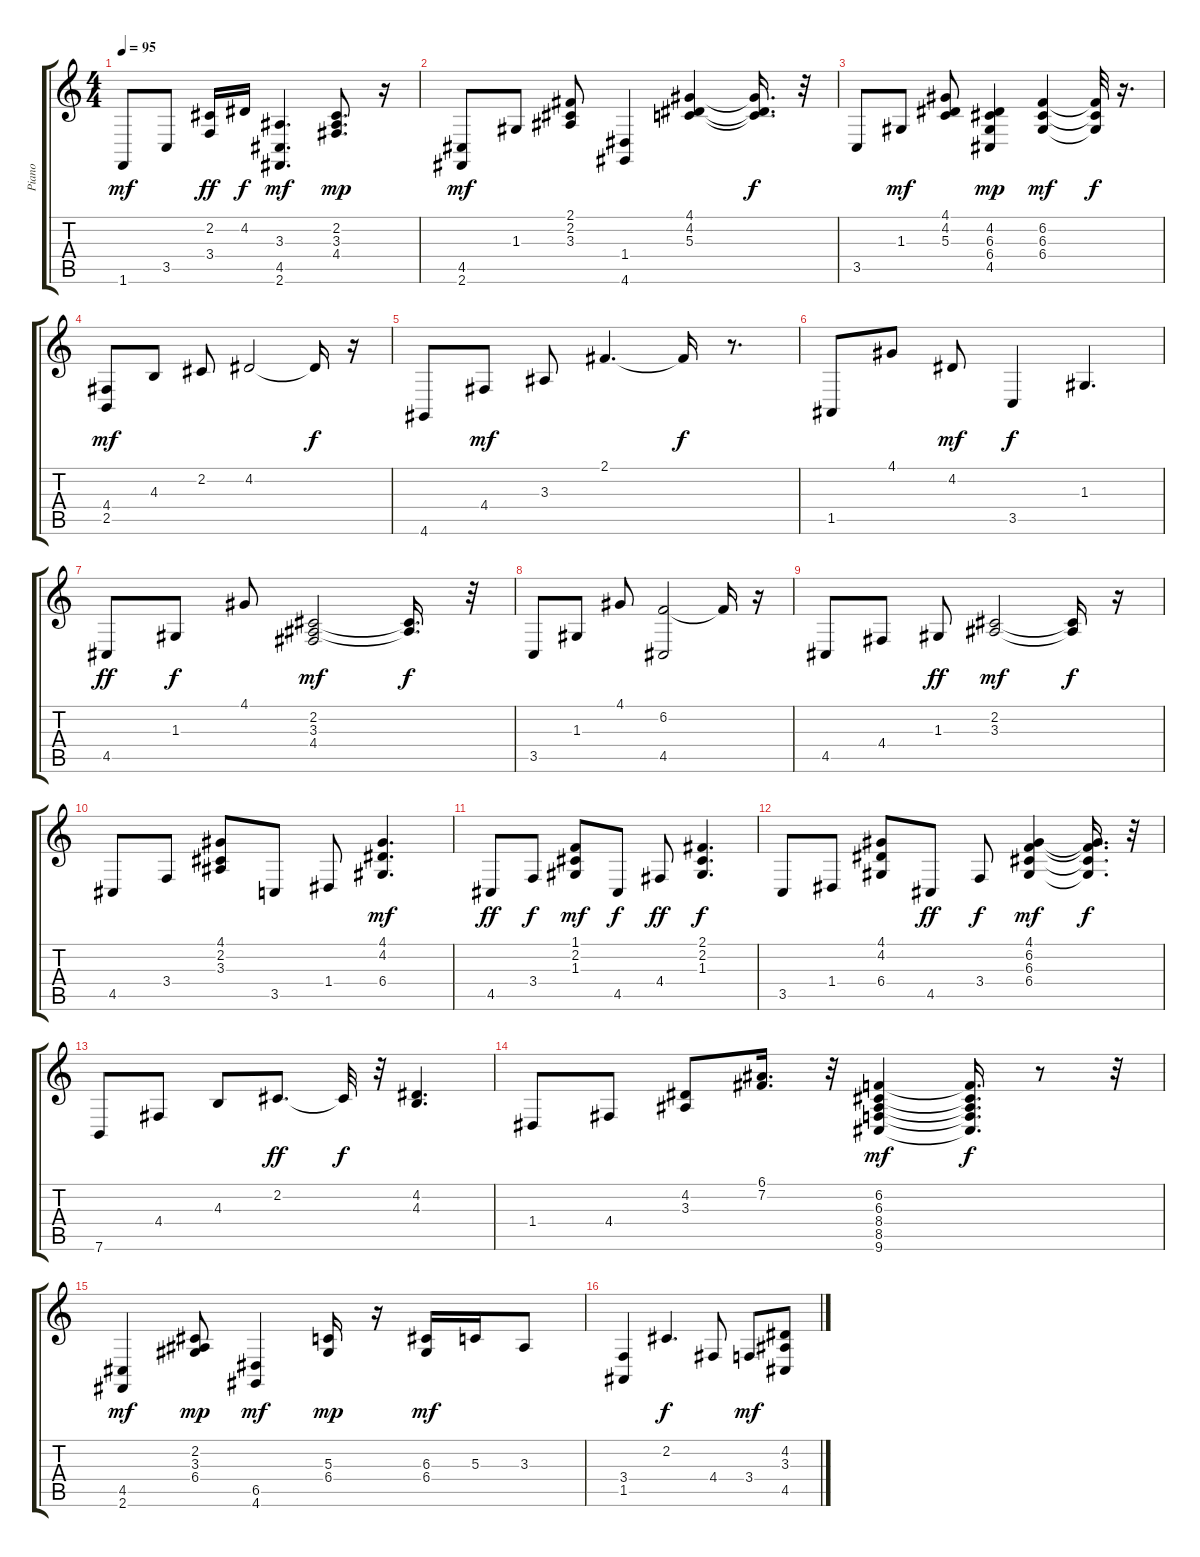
\track ("Piano" "Piano") {instrument electricpiano2}
\staff {score tabs}
\tuning (E4 B3 G3 D3 A2 E2) {hide}
\ts (4 4)
\tempo 95
\clef g2
\ks c
1.6.8{dy mf} 3.5.8 (2.2 3.4).16{dy ff} 4.2.16{dy f} (3.3 4.5 2.6).4{d dy mf} (2.2 3.3 4.4).8{d dy mp} r.16 |
(4.5 2.6).8{dy mf} 1.3.8 (2.1 2.2 3.3).8 (1.4 4.6).4 (4.1 4.2 5.3).4 (4.1{t} 4.2{t} 5.3{t}).16{d dy f} r.32 |
3.5.8 1.3.8{dy mf} (4.1 4.2 5.3).8 (4.2 6.3 6.4 4.5).4{dy mp} (6.2 6.3 6.4).4{dy mf} (6.2{t} 6.3{t} 6.4{t}).32{dy f} r.16{d} |
(4.4 2.5).8{dy mf} 4.3.8 2.2.8 4.2.2 4.2{t}.16{dy f} r.16 |
4.6.8 4.4.8{dy mf} 3.3.8 2.1.4{d} 2.1{t}.16{dy f} r.8{d} |
1.5.8 4.1.8 4.2.8{dy mf} 3.5.4{dy f} 1.3.4{d} |
4.5.8{dy ff} 1.3.8{dy f} 4.1.8 (2.2 3.3 4.4).2{dy mf} (2.2{t} 3.3{t}).16{d dy f} r.32 |
3.5.8 1.3.8 4.1.8 (6.2 4.5).2 6.2{t}.16 r.16 |
4.5.8 4.4.8 1.3.8{dy ff} (2.2 3.3).2{dy mf} (2.2{t} 3.3{t}).16{dy f} r.16 |
4.5.8 3.4.8 (4.1 2.2 3.3).8 3.5.8 1.4.8 (4.1 4.2 6.4).4{d dy mf} |
4.5.8{dy ff} 3.4.8{dy f} (1.1 2.2 1.3).8{dy mf} 4.5.8{dy f} 4.4.8{dy ff} (2.1 2.2 1.3).4{d dy f} |
3.5.8 1.4.8 (4.1 4.2 6.4).8 4.5.8{dy ff} 3.4.8{dy f} (4.1 6.2 6.3 6.4).4{dy mf} (4.1{t} 6.2{t} 6.3{t} 6.4{t}).16{d dy f} r.32 |
7.6.8 4.4.8 4.3.8 2.2.8{d dy ff} 2.2{t}.32{dy f} r.32 (4.2 4.3).4{d} |
1.4.8 4.4.8 (4.2 3.3).8 (6.1 7.2).16{d} r.32 (6.2 6.3 8.4 8.5 9.6).4{dy mf} (6.2{t} 6.3{t} 8.4{t} 8.5{t} 9.6{t}).16{d dy f} r.8 r.32 |
(4.5 2.6).4{dy mf} (2.2 3.3 6.4).8{dy mp} (6.5 4.6).4{dy mf} (5.3 6.4).16{dy mp} r.16 (6.3 6.4).16{dy mf} 5.3.16 3.3.8 |
(3.4 1.5).4 2.2.4{d dy f} 4.4.8 3.4.8{dy mf} (4.2 3.3 4.5).8
